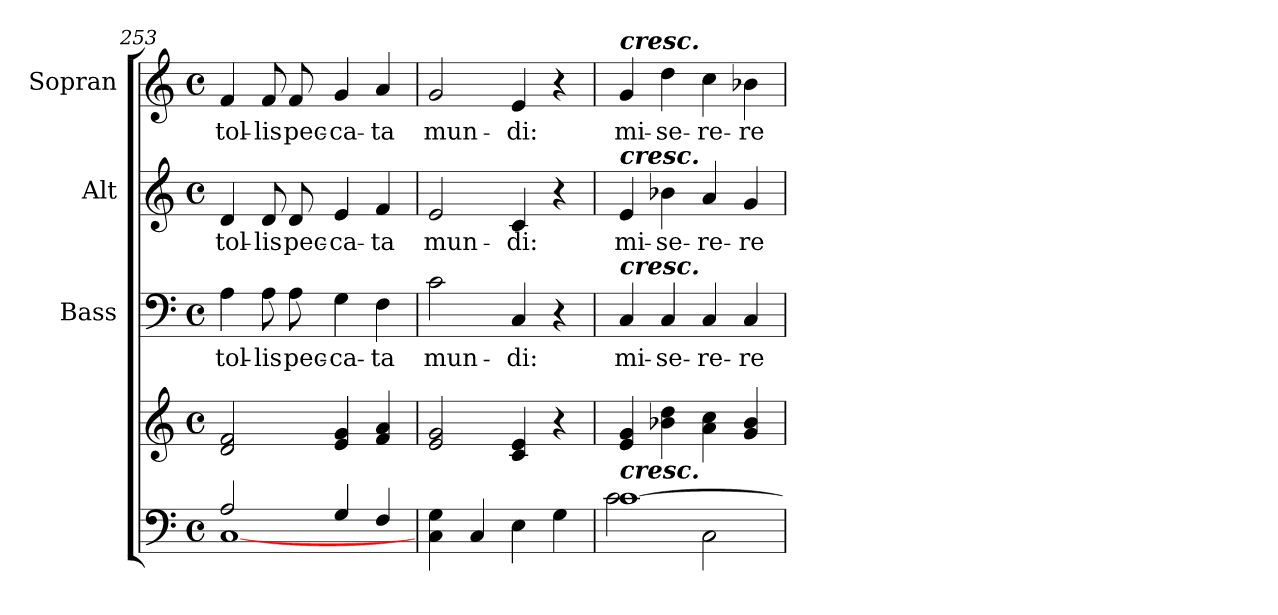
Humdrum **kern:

**kern	**kern	**kern	**text	**kern	**text	**kern	**text
*part4	*part4	*part3	*part3	*part2	*part2	*part1	*part1
*staff5	*staff4	*staff3	*staff3	*staff2	*staff2	*staff1	*staff1
*	*	*I"Bass	*	*I"Alt	*	*I"Sopran	*
*	*	*I'B.	*	*I'A	*	*I'S	*
*clefF4	*clefG2	*clefF4	*	*clefG2	*	*clefG2	*
*k[]	*k[]	*k[]	*	*k[]	*	*k[]	*
*C:	*C:	*C:	*	*C:	*	*C:	*
*M4/4	*M4/4	*M4/4	*	*M4/4	*	*M4/4	*
*met(c)	*met(c)	*met(c)	*	*met(c)	*	*met(c)	*
=253	=253	=253	=253	=253	=253	=253	=253
*^	*	*	*	*	*	*	*
!	!	!	!	!LO:LY:b	!	!LO:LY:b	!	!LO:LY:b
2A/	[<1C	2d/ 2f/	4A\	tol-	4d/	tol-	4f/	tol-
!	!	!	!	!LO:LY:b	!	!LO:LY:b	!	!LO:LY:b
.	.	.	8A\	-lis	8d/	-lis	8f/	-lis
!	!	!	!	!LO:LY:b	!	!LO:LY:b	!	!LO:LY:b
.	.	.	8A\	pec-	8d/	pec-	8f/	pec-
!	!	!	!	!LO:LY:b	!	!LO:LY:b	!	!LO:LY:b
4G/	.	4e/ 4g/	4G\	-ca-	4e/	-ca-	4g/	-ca-
!	!	!	!	!LO:LY:b	!	!LO:LY:b	!	!LO:LY:b
4F/	.	4f/ 4a/	4F\	-ta	4f/	-ta	4a/	-ta
*v	*v	*	*	*	*	*	*	*
=254	=254	=254	=254	=254	=254	=254	=254
!	!	!	!LO:LY:b	!	!LO:LY:b	!	!LO:LY:b
4C\ 4G\	2e/ 2g/	2c\	mun-	2e/	mun-	2g/	mun-
4C/	.	.	.	.	.	.	.
!	!	!	!LO:LY:b	!	!LO:LY:b	!	!LO:LY:b
4E\	4c/ 4e/	4C/	-di:	4c/	-di:	4e/	-di:
4G\	4r	4r	.	4r	.	4r	.
=255	=255	=255	=255	=255	=255	=255	=255
*^	*	*	*	*	*	*	*
!	!	!	!	!	!	!	!LO:TX:a:Bi:t=cresc.	!
!	!	!	!	!	!LO:TX:a:Bi:t=cresc.	!	!	!
!	!	!	!LO:TX:a:Bi:t=cresc.	!	!	!	!	!
!	!	!LO:TX:b:Bi:t=cresc.	!	!	!	!	!	!
!	!	!	!	!LO:LY:b	!	!LO:LY:b	!	!LO:LY:b
[>1c	2c\	4e/ 4g/	4C/	mi-	4e/	mi-	4g/	mi-
!	!	!	!	!LO:LY:b	!	!LO:LY:b	!	!LO:LY:b
.	.	4b-X\ 4dd\	4C/	-se-	4b-X\	-se-	4dd\	-se-
!	!	!	!	!LO:LY:b	!	!LO:LY:b	!	!LO:LY:b
.	2C\	4a\ 4cc\	4C/	-re-	4a/	-re-	4cc\	-re-
!	!	!	!	!LO:LY:b	!	!LO:LY:b	!	!LO:LY:b
.	.	4g/ 4b-/	4C/	-re	4g/	-re	4b-X\	-re
*v	*v	*	*	*	*	*	*	*
=	=	=	=	=	=	=	=
*-	*-	*-	*-	*-	*-	*-	*-
